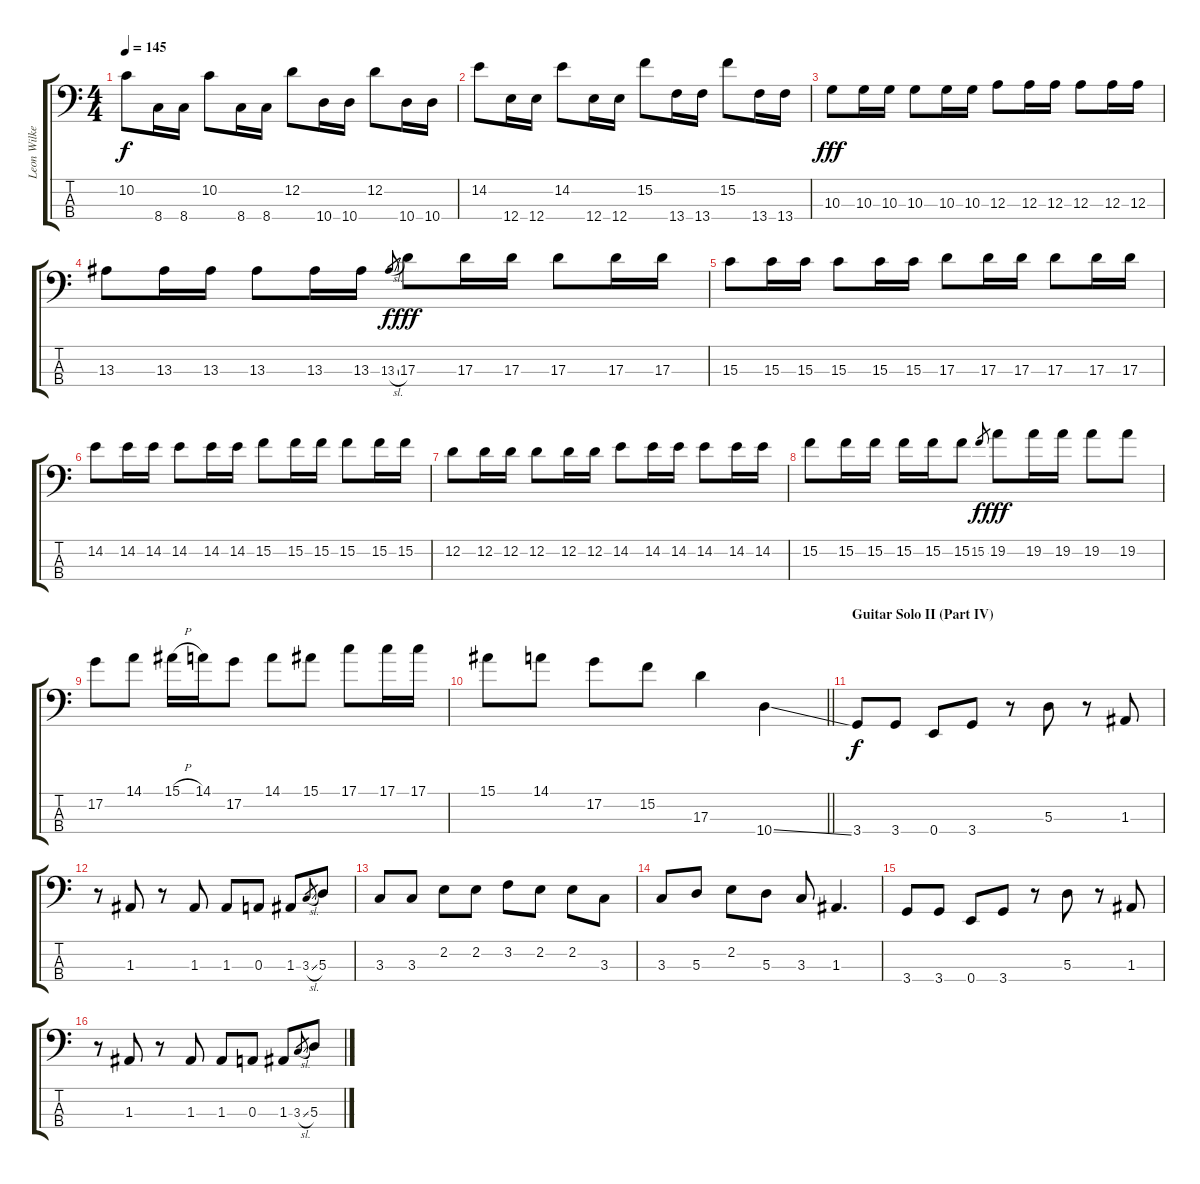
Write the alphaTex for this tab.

\track ("Leon Wilkeson" "Leon Wilke") {instrument electricbassfinger}
\staff {score tabs}
\tuning (G2 D2 A1 E1) {hide}
\ts (4 4)
\tempo 145
\clef f4
\ks c
10.2.8{dy f} 8.4.16 8.4.16 10.2.8 8.4.16 8.4.16 12.2.8 10.4.16 10.4.16 12.2.8 10.4.16 10.4.16 |
14.2.8 12.4.16 12.4.16 14.2.8 12.4.16 12.4.16 15.2.8 13.4.16 13.4.16 15.2.8 13.4.16 13.4.16 |
10.3.8{dy fff volume 16} 10.3.16 10.3.16 10.3.8 10.3.16 10.3.16 12.3.8 12.3.16 12.3.16 12.3.8 12.3.16 12.3.16 |
13.3.8 13.3.16 13.3.16 13.3.8 13.3.16 13.3.16 13.3{sl}.8{gr dy f} 17.3.8{dy fff} 17.3.16 17.3.16 17.3.8 17.3.16 17.3.16 |
15.3.8 15.3.16 15.3.16 15.3.8 15.3.16 15.3.16 17.3.8 17.3.16 17.3.16 17.3.8 17.3.16 17.3.16 |
14.2.8 14.2.16 14.2.16 14.2.8 14.2.16 14.2.16 15.2.8 15.2.16 15.2.16 15.2.8 15.2.16 15.2.16 |
12.2.8 12.2.16 12.2.16 12.2.8 12.2.16 12.2.16 14.2.8 14.2.16 14.2.16 14.2.8 14.2.16 14.2.16 |
15.2.8 15.2.16 15.2.16 15.2.16 15.2.16 15.2.8 15.2.8{gr dy f} 19.2.8{dy fff} 19.2.16 19.2.16 19.2.8 19.2.8 |
17.2.8 14.1.8 15.1{h}.16 14.1.16 17.2.8 14.1.8 15.1.8 17.1.8 17.1.16 17.1.16 |
\barLineRight lightlight
15.1.8 14.1.8 17.2.8 15.2.8 17.3.4 10.4{ss}.4 |
\section ("" "Guitar Solo II (Part IV)")
3.4.8{dy f volume 11} 3.4.8 0.4.8 3.4.8 r.8 5.3.8 r.8 1.3.8 |
r.8 1.3.8 r.8 1.3.8 1.3.8 0.3.8 1.3.8 3.3{sl}.8{gr} 5.3.8 |
3.3.8 3.3.8 2.2.8 2.2.8 3.2.8 2.2.8 2.2.8 3.3.8 |
3.3.8 5.3.8 2.2.8 5.3.8 3.3.8 1.3.4{d} |
3.4.8 3.4.8 0.4.8 3.4.8 r.8 5.3.8 r.8 1.3.8 |
r.8 1.3.8 r.8 1.3.8 1.3.8 0.3.8 1.3.8 3.3{sl}.8{gr} 5.3.8
